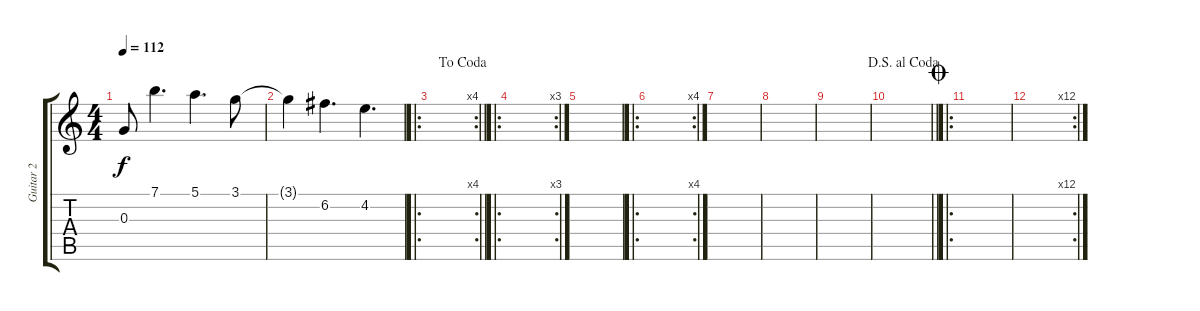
\track ("Guitar 2" "Guitar 2") {instrument acousticguitarsteel}
\staff {score tabs}
\tuning (E4 C4 G3 C3 G2 C2) {hide}
\ts (4 4)
\tempo 112
\clef g2
\ks c
0.3.8{dy f} 7.1.4{d} 5.1.4{d} 3.1.8 |
3.1{t}.4 6.2.4{d} 4.2.4{d} |
\ro
\rc 4
\jump dacoda
\barLineRight lightlight
|
\ro
\rc 3
|
|
\ro
\rc 4
|
|
|
|
\jump dalsegnoalcoda
\barLineRight lightlight
|
\ro
\jump coda
|
\rc 12
